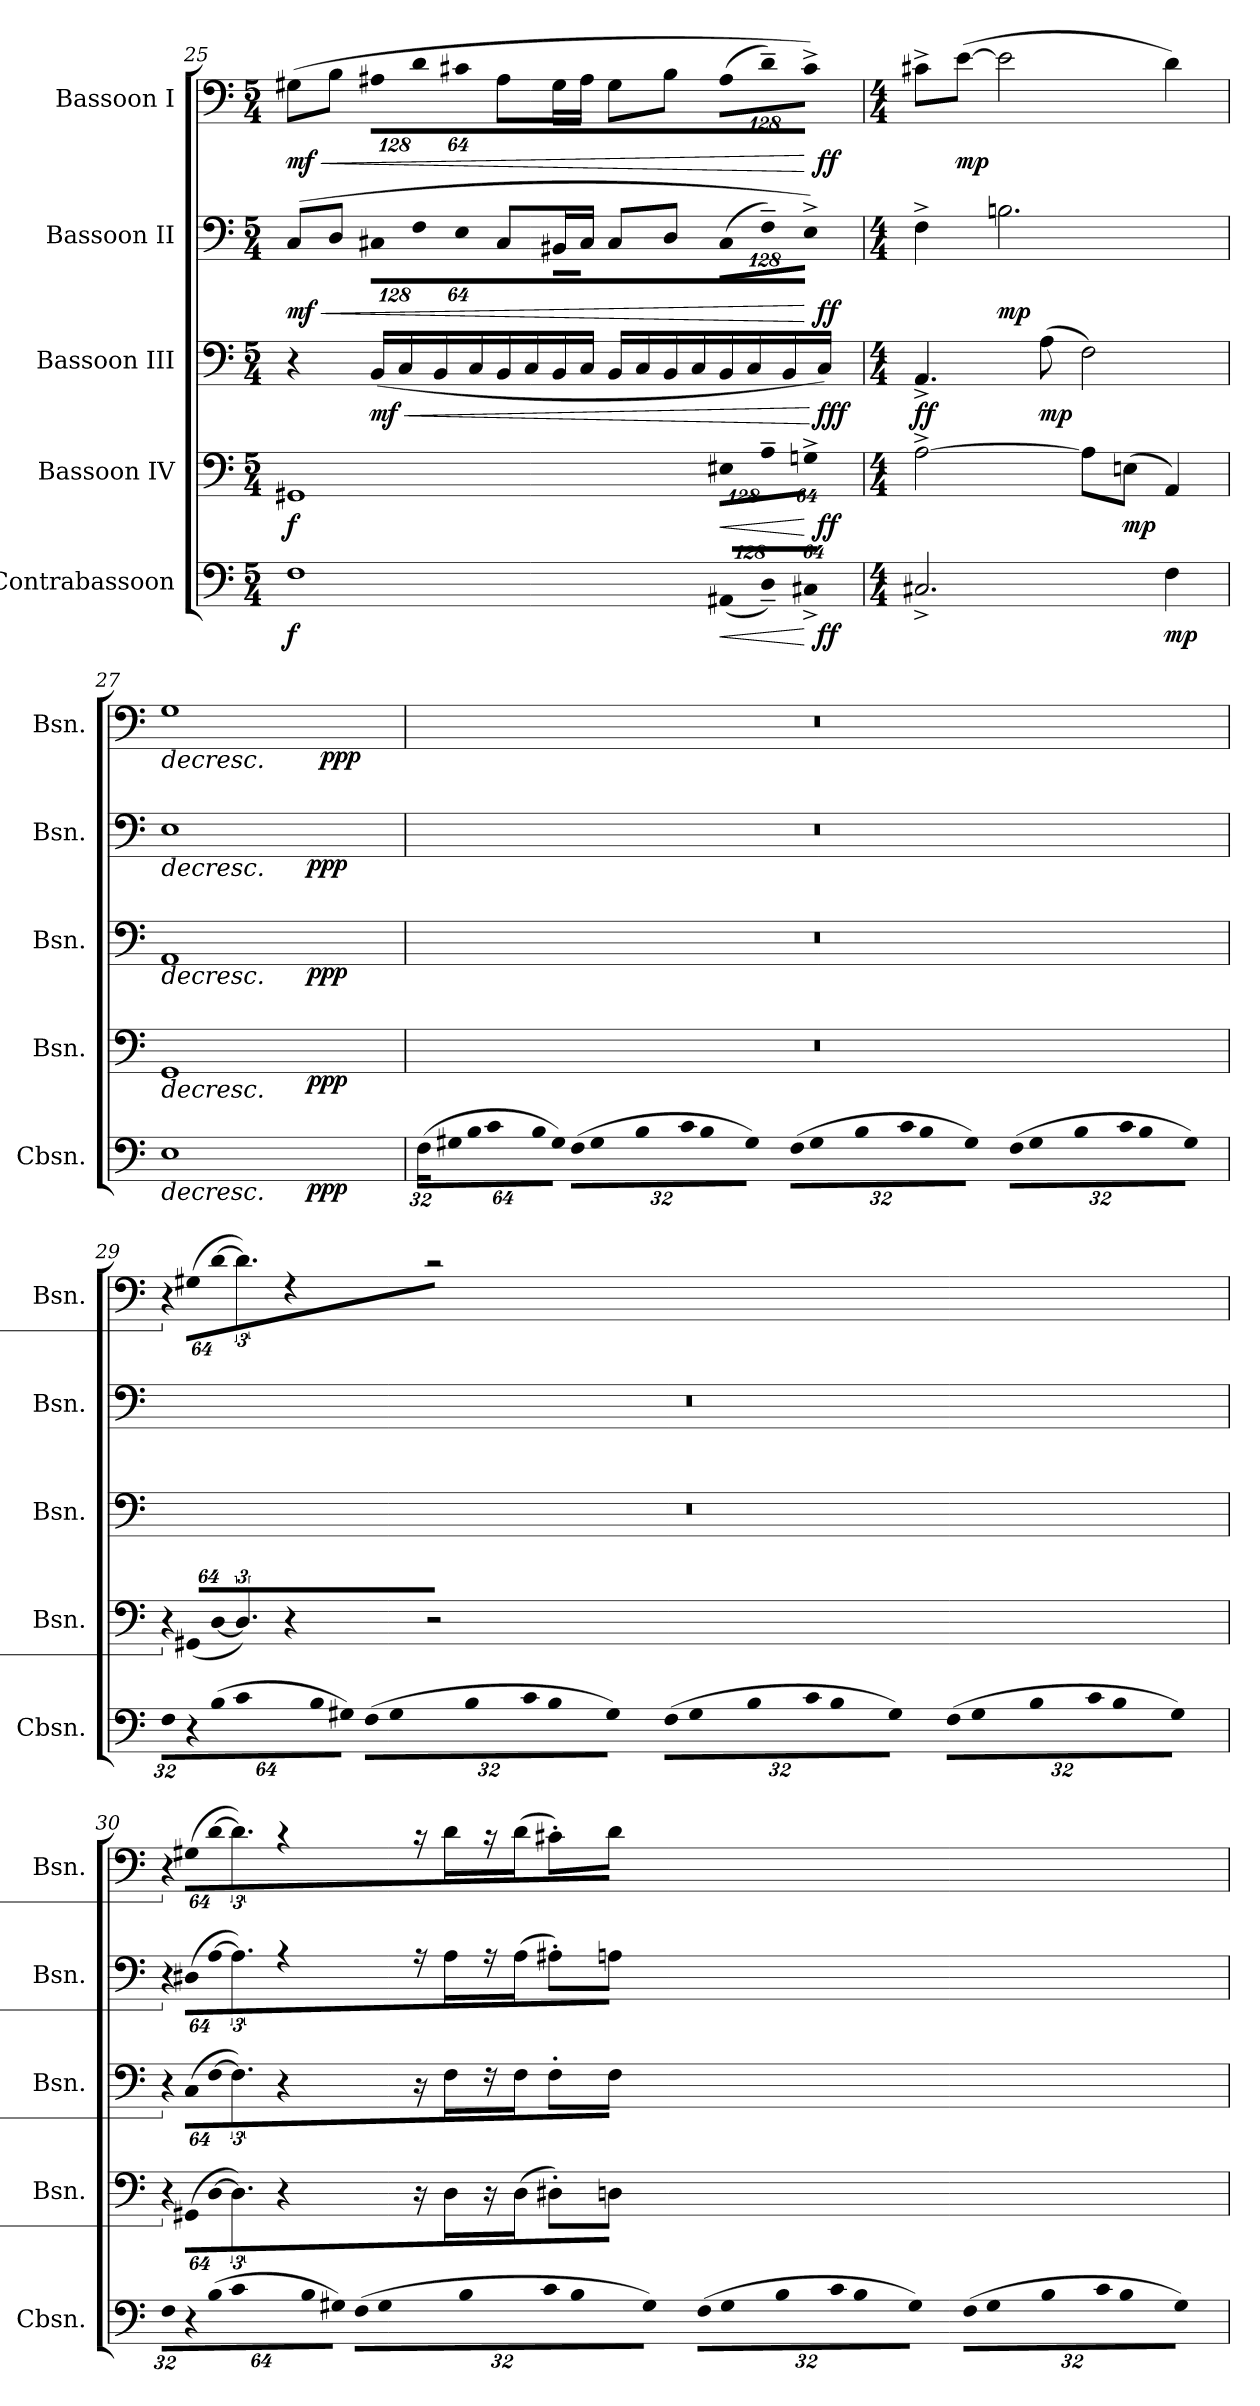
**kern	**dynam	**kern	**dynam	**kern	**dynam	**kern	**dynam	**kern	**dynam
*part5	*part5	*part4	*part4	*part3	*part3	*part2	*part2	*part1	*part1
*staff5	*staff5	*staff4	*staff4	*staff3	*staff3	*staff2	*staff2	*staff1	*staff1
*I"Contrabassoon	*	*I"Bassoon IV	*	*I"Bassoon III	*	*I"Bassoon II	*	*I"Bassoon I	*
*I'Cbsn.	*	*I'Bsn.	*	*I'Bsn.	*	*I'Bsn.	*	*I'Bsn.	*
*clefF4	*	*clefF4	*	*clefF4	*	*clefF4	*	*clefF4	*
*ITrd7c12	*	*	*	*	*	*	*	*	*
*k[]	*	*k[]	*	*k[]	*	*k[]	*	*k[]	*
*C:	*	*C:	*	*C:	*	*C:	*	*C:	*
*M5/4	*	*M5/4	*	*M5/4	*	*M5/4	*	*M5/4	*
=25	=25	=25	=25	=25	=25	=25	=25	=25	=25
!	!	!	!	!	!	!	!LO:HP:b	!	!LO:HP:b
*^	*	*^	*	*	*	*^	*	*^	*
1FFi	1ryy	f	1GG#Xi	1ryy	f	4r	.	(8Ci/L	1ryy	< mf	(8G#Xi\L	1ryy	< mf
.	.	.	.	.	.	.	.	8Di/J	.	.	8Bi\J	.	.
!	!	!	!	!	!	!	!LO:HP:b	!	!	!	!	!	!
*	*	*	*	*	*	*	*	*Xbrackettup	*	*	*	*	*
!	!	!	!	!	!	!	!	!LO:N:vis=8	!	!	!	!	!
*	*	*	*	*	*	*	*	*	*	*	*Xbrackettup	*	*
!	!	!	!	!	!	!	!	!	!	!	!LO:N:vis=8	!	!
.	.	.	.	.	.	(16BBi/LL	< mf	1024%85C#Xi\L	.	.	1024%85A#Xi\L	.	.
.	.	.	.	.	.	16Ci/	.	.	.	.	.	.	.
!	!	!	!	!	!	!	!	!LO:N:vis=8	!	!	!LO:N:vis=8	!	!
.	.	.	.	.	.	.	.	1024%85Fi\	.	.	1024%85di\	.	.
.	.	.	.	.	.	16BBi/	.	.	.	.	.	.	.
!	!	!	!	!	!	!	!	!LO:N:vis=8	!	!	!LO:N:vis=8	!	!
.	.	.	.	.	.	.	.	512%43Ei\J	.	.	512%43c#Xi\J	.	.
.	.	.	.	.	.	16Ci/	.	.	.	.	.	.	.
.	.	.	.	.	.	16BBi/	.	8C#i/L	.	.	8A#i\L	.	.
.	.	.	.	.	.	16Ci/	.	.	.	.	.	.	.
.	.	.	.	.	.	16BBi/	.	16BB#Xi/L	.	.	16G#i\L	.	.
.	.	.	.	.	.	16Ci/JJ	.	16C#i/JJ	.	.	16A#i\JJ	.	.
.	.	.	.	.	.	16BBi/LL	.	8C#i/L	.	.	8G#i\L	.	.
.	.	.	.	.	.	16Ci/	.	.	.	.	.	.	.
.	.	.	.	.	.	16BBi/	.	8Di/J	.	.	8Bi\J	.	.
.	.	.	.	.	.	16Ci/	.	.	.	.	.	.	.
*Xbrackettup	*	*	*	*	*	*	*	*	*	*	*	*	*
!LO:N:vis=8	!	!LO:HP:b	!	!	!	!	!	!	!	!	!	!	!
*	*	*	*Xbrackettup	*	*	*	*	*	*	*	*	*	*
!	!	!	!LO:N:vis=8	!	!LO:HP:b	!	!	!LO:N:vis=8	!	!	!LO:N:vis=8	!	!
(1024%85AAA#Xi/L	8.ryy	<	1024%85E#Xi\L	8.ryy	<	16BBi/	.	(1024%85C#i\L	8.ryy	.	(1024%85A#i\L	8.ryy	.
.	.	.	.	.	.	16Ci/	.	.	.	.	.	.	.
!LO:N:vis=8	!	!	!LO:N:vis=8	!	!	!	!	!LO:N:vis=8	!	!	!LO:N:vis=8	!	!
1024%85DD~i/)	.	.	1024%85A~i\	.	.	.	.	1024%85F~i\)	.	.	1024%85d~i\)	.	.
.	.	.	.	.	.	16BBi/	.	.	.	.	.	.	.
!LO:N:vis=8	!	!	!LO:N:vis=8	!	!	!	!	!LO:N:vis=8	!	!	!LO:N:vis=8	!	!
512%43CC#X^i/J	.	[	512%43Gn^i\J	.	[	.	.	512%43E^i\J)	.	[	512%43c#^i\J)	.	[
.	16ryy	ff	.	16ryy	ff	16Ci/JJ)	[ fff	.	16ryy	ff	.	16ryy	ff
*v	*v	*	*	*	*	*	*	*v	*v	*	*v	*v	*
*	*	*v	*v	*	*	*	*	*	*	*
!!LO:LB:g=z
=26	=26	=26	=26	=26	=26	=26	=26	=26	=26
*M4/4	*	*M4/4	*	*M4/4	*	*M4/4	*	*M4/4	*
2.CC#X^i/	.	[>2A^i\	.	4.AA^i/	ff	4F^i\	.	8c#X^i\L	.
.	.	.	.	.	.	.	.	([>8ei\J	mp
.	.	.	.	.	.	2.Bni\	mp	2ei\]	.
.	.	.	.	(8Ai\	mp	.	.	.	.
.	.	8Ai\L]	.	2Fi\)	.	.	.	.	.
.	.	(8Eni\J	mp	.	.	.	.	.	.
4FFi\	mp	4AAi/)	.	.	.	.	.	4di\)	.
=27	=27	=27	=27	=27	=27	=27	=27	=27	=27
!	!LO:HP:b	!	!LO:HP:b	!	!LO:HP:b	!	!LO:HP:b	!	!LO:HP:b
*^	*	*^	*	*^	*	*^	*	*^	*
1EEi	2.ryy	>	1GGi	2.ryy	>	1AAi	2.ryy	>	1Ei	2.ryy	>	1Gi	2ryy	>
.	.	.	.	.	.	.	.	.	.	.	.	.	4ryy	.
.	4ryy	ppp	.	4ryy	ppp	.	4ryy	ppp	.	4ryy	ppp	.	64.ryy	.
.	.	.	.	.	.	.	.	.	.	.	.	.	8ryy	ppp
.	.	.	.	.	.	.	.	.	.	.	.	.	16ryy	.
.	.	.	.	.	.	.	.	.	.	.	.	.	32ryy	.
.	.	.	.	.	.	.	.	.	.	.	.	.	128ryy	.
.	.	]	.	.	]	.	.	]	.	.	]	.	.	]
=28	=28	=28	=28	=28	=28	=28	=28	=28	=28	=28	=28	=28	=28	=28
!LO:N:vis=16	!	!	!	!	!	!	!	!	!	!	!	!	!	!
*v	*v	*	*	*	*	*v	*v	*	*v	*v	*	*v	*v	*
*	*	*v	*v	*	*	*	*	*	*	*
(512%21FFi\LL	.	1r	.	1r	.	1r	.	1r	.
!LO:N:vis=16	!	!	!	!	!	!	!	!	!
1024%43GG#Xi\	.	.	.	.	.	.	.	.	.
!LO:N:vis=16	!	!	!	!	!	!	!	!	!
1024%43BBi\	.	.	.	.	.	.	.	.	.
!LO:N:vis=16	!	!	!	!	!	!	!	!	!
512%21Ci\	.	.	.	.	.	.	.	.	.
!LO:N:vis=16	!	!	!	!	!	!	!	!	!
1024%43BBi\	.	.	.	.	.	.	.	.	.
!LO:N:vis=16	!	!	!	!	!	!	!	!	!
1024%43GG#i\JJ)	.	.	.	.	.	.	.	.	.
!LO:N:vis=16	!	!	!	!	!	!	!	!	!
(512%21FFi\LL	.	.	.	.	.	.	.	.	.
!LO:N:vis=16	!	!	!	!	!	!	!	!	!
1024%43GG#i\	.	.	.	.	.	.	.	.	.
!LO:N:vis=16	!	!	!	!	!	!	!	!	!
1024%43BBi\	.	.	.	.	.	.	.	.	.
!LO:N:vis=16	!	!	!	!	!	!	!	!	!
512%21Ci\	.	.	.	.	.	.	.	.	.
!LO:N:vis=16	!	!	!	!	!	!	!	!	!
1024%43BBi\	.	.	.	.	.	.	.	.	.
!LO:N:vis=16	!	!	!	!	!	!	!	!	!
1024%43GG#i\JJ)	.	.	.	.	.	.	.	.	.
!LO:N:vis=16	!	!	!	!	!	!	!	!	!
(512%21FFi\LL	.	.	.	.	.	.	.	.	.
!LO:N:vis=16	!	!	!	!	!	!	!	!	!
1024%43GG#i\	.	.	.	.	.	.	.	.	.
!LO:N:vis=16	!	!	!	!	!	!	!	!	!
1024%43BBi\	.	.	.	.	.	.	.	.	.
!LO:N:vis=16	!	!	!	!	!	!	!	!	!
512%21Ci\	.	.	.	.	.	.	.	.	.
!LO:N:vis=16	!	!	!	!	!	!	!	!	!
1024%43BBi\	.	.	.	.	.	.	.	.	.
!LO:N:vis=16	!	!	!	!	!	!	!	!	!
1024%43GG#i\JJ)	.	.	.	.	.	.	.	.	.
!LO:N:vis=16	!	!	!	!	!	!	!	!	!
(512%21FFi\LL	.	.	.	.	.	.	.	.	.
!LO:N:vis=16	!	!	!	!	!	!	!	!	!
1024%43GG#i\	.	.	.	.	.	.	.	.	.
!LO:N:vis=16	!	!	!	!	!	!	!	!	!
1024%43BBi\	.	.	.	.	.	.	.	.	.
!LO:N:vis=16	!	!	!	!	!	!	!	!	!
512%21Ci\	.	.	.	.	.	.	.	.	.
!LO:N:vis=16	!	!	!	!	!	!	!	!	!
1024%43BBi\	.	.	.	.	.	.	.	.	.
!LO:N:vis=16	!	!	!	!	!	!	!	!	!
1024%43GG#i\JJ)	.	.	.	.	.	.	.	.	.
!!LO:PB:g=z
=29	=29	=29	=29	=29	=29	=29	=29	=29	=29
!LO:N:vis=16	!	!	!	!	!	!	!	!	!
*	*	*brackettup	*	*	*	*	*	*	*
!	!	!LO:N:vis=16	!	!	!	!	!	!	!
*	*	*	*	*	*	*	*	*brackettup	*
!	!	!	!	!	!	!	!	!LO:N:vis=16	!
512%21FFi\LL	.	512%21r	.	1r	.	1r	.	512%21r	.
!LO:N:vis=16	!	!LO:N:vis=16	!	!	!	!	!	!LO:N:vis=16	!
1024%43r	.	(1024%43GG#Xi/LL	.	.	.	.	.	(1024%43G#Xi\LL	.
!LO:N:vis=16	!	!LO:N:vis=16	!	!	!	!	!	!LO:N:vis=16	!
(1024%43BBi\	.	[<1024%43Di/J	.	.	.	.	.	[>1024%43di\J	.
!LO:N:vis=16	!	!	!	!	!	!	!	!	!
512%21Ci\	.	12.Di/J])	.	.	.	.	.	12.di\J])	.
!LO:N:vis=16	!	!	!	!	!	!	!	!	!
1024%43BBi\	.	.	.	.	.	.	.	.	.
!LO:N:vis=16	!	!	!	!	!	!	!	!	!
1024%43GG#Xi\JJ)	.	.	.	.	.	.	.	.	.
!LO:N:vis=16	!	!	!	!	!	!	!	!	!
(512%21FFi\LL	.	4r	.	.	.	.	.	4r	.
!LO:N:vis=16	!	!	!	!	!	!	!	!	!
1024%43GG#i\	.	.	.	.	.	.	.	.	.
!LO:N:vis=16	!	!	!	!	!	!	!	!	!
1024%43BBi\	.	.	.	.	.	.	.	.	.
!LO:N:vis=16	!	!	!	!	!	!	!	!	!
512%21Ci\	.	.	.	.	.	.	.	.	.
!LO:N:vis=16	!	!	!	!	!	!	!	!	!
1024%43BBi\	.	.	.	.	.	.	.	.	.
!LO:N:vis=16	!	!	!	!	!	!	!	!	!
1024%43GG#i\JJ)	.	.	.	.	.	.	.	.	.
!LO:N:vis=16	!	!	!	!	!	!	!	!	!
(512%21FFi\LL	.	2r	.	.	.	.	.	2r	.
!LO:N:vis=16	!	!	!	!	!	!	!	!	!
1024%43GG#i\	.	.	.	.	.	.	.	.	.
!LO:N:vis=16	!	!	!	!	!	!	!	!	!
1024%43BBi\	.	.	.	.	.	.	.	.	.
!LO:N:vis=16	!	!	!	!	!	!	!	!	!
512%21Ci\	.	.	.	.	.	.	.	.	.
!LO:N:vis=16	!	!	!	!	!	!	!	!	!
1024%43BBi\	.	.	.	.	.	.	.	.	.
!LO:N:vis=16	!	!	!	!	!	!	!	!	!
1024%43GG#i\JJ)	.	.	.	.	.	.	.	.	.
!LO:N:vis=16	!	!	!	!	!	!	!	!	!
(512%21FFi\LL	.	.	.	.	.	.	.	.	.
!LO:N:vis=16	!	!	!	!	!	!	!	!	!
1024%43GG#i\	.	.	.	.	.	.	.	.	.
!LO:N:vis=16	!	!	!	!	!	!	!	!	!
1024%43BBi\	.	.	.	.	.	.	.	.	.
!LO:N:vis=16	!	!	!	!	!	!	!	!	!
512%21Ci\	.	.	.	.	.	.	.	.	.
!LO:N:vis=16	!	!	!	!	!	!	!	!	!
1024%43BBi\	.	.	.	.	.	.	.	.	.
!LO:N:vis=16	!	!	!	!	!	!	!	!	!
1024%43GG#i\JJ)	.	.	.	.	.	.	.	.	.
=30	=30	=30	=30	=30	=30	=30	=30	=30	=30
!LO:N:vis=16	!	!LO:N:vis=16	!	!LO:N:vis=16	!	!	!	!	!
*	*	*	*	*	*	*brackettup	*	*	*
!	!	!	!	!	!	!LO:N:vis=16	!	!LO:N:vis=16	!
512%21FFi\LL	.	512%21r	.	512%21r	.	512%21r	.	512%21r	.
!LO:N:vis=16	!	!LO:N:vis=16	!	!LO:N:vis=16	!	!LO:N:vis=16	!	!LO:N:vis=16	!
1024%43r	.	(1024%43GG#Xi/LL	.	(1024%43Ci\LL	.	(1024%43D#Xi\LL	.	(1024%43G#Xi\LL	.
!LO:N:vis=16	!	!LO:N:vis=16	!	!LO:N:vis=16	!	!LO:N:vis=16	!	!LO:N:vis=16	!
(1024%43BBi\	.	[<1024%43Di/J	.	[>1024%43Fi\J	.	[>1024%43Ai\J	.	[>1024%43di\J	.
!LO:N:vis=16	!	!	!	!	!	!	!	!	!
512%21Ci\	.	12.Di/J])	.	12.Fi\J])	.	12.Ai\J])	.	12.di\J])	.
!LO:N:vis=16	!	!	!	!	!	!	!	!	!
1024%43BBi\	.	.	.	.	.	.	.	.	.
!LO:N:vis=16	!	!	!	!	!	!	!	!	!
1024%43GG#Xi\JJ)	.	.	.	.	.	.	.	.	.
!LO:N:vis=16	!	!	!	!	!	!	!	!	!
(512%21FFi\LL	.	4r	.	4r	.	4r	.	4r	.
!LO:N:vis=16	!	!	!	!	!	!	!	!	!
1024%43GG#i\	.	.	.	.	.	.	.	.	.
!LO:N:vis=16	!	!	!	!	!	!	!	!	!
1024%43BBi\	.	.	.	.	.	.	.	.	.
!LO:N:vis=16	!	!	!	!	!	!	!	!	!
512%21Ci\	.	.	.	.	.	.	.	.	.
!LO:N:vis=16	!	!	!	!	!	!	!	!	!
1024%43BBi\	.	.	.	.	.	.	.	.	.
!LO:N:vis=16	!	!	!	!	!	!	!	!	!
1024%43GG#i\JJ)	.	.	.	.	.	.	.	.	.
!LO:N:vis=16	!	!	!	!	!	!	!	!	!
(512%21FFi\LL	.	16r	.	16r	.	16r	.	16r	.
!LO:N:vis=16	!	!	!	!	!	!	!	!	!
1024%43GG#i\	.	.	.	.	.	.	.	.	.
.	.	16Di\	.	16Fi\	.	16Ai\	.	16di\	.
!LO:N:vis=16	!	!	!	!	!	!	!	!	!
1024%43BBi\	.	.	.	.	.	.	.	.	.
!LO:N:vis=16	!	!	!	!	!	!	!	!	!
512%21Ci\	.	16r	.	16r	.	16r	.	16r	.
!LO:N:vis=16	!	!	!	!	!	!	!	!	!
1024%43BBi\	.	.	.	.	.	.	.	.	.
.	.	(16Di\	.	16Fi\	.	(16Ai\	.	(16di\	.
!LO:N:vis=16	!	!	!	!	!	!	!	!	!
1024%43GG#i\JJ)	.	.	.	.	.	.	.	.	.
!LO:N:vis=16	!	!	!	!	!	!	!	!	!
(512%21FFi\LL	.	8D#X'i\L)	.	8F'i\L	.	8A#X'i\L)	.	8c#X'i\L)	.
!LO:N:vis=16	!	!	!	!	!	!	!	!	!
1024%43GG#i\	.	.	.	.	.	.	.	.	.
!LO:N:vis=16	!	!	!	!	!	!	!	!	!
1024%43BBi\	.	.	.	.	.	.	.	.	.
!LO:N:vis=16	!	!	!	!	!	!	!	!	!
512%21Ci\	.	8Dni\J	.	8Fi\J	.	8Ani\J	.	8di\J	.
!LO:N:vis=16	!	!	!	!	!	!	!	!	!
1024%43BBi\	.	.	.	.	.	.	.	.	.
!LO:N:vis=16	!	!	!	!	!	!	!	!	!
1024%43GG#i\JJ)	.	.	.	.	.	.	.	.	.
=	=	=	=	=	=	=	=	=	=
*-	*-	*-	*-	*-	*-	*-	*-	*-	*-
